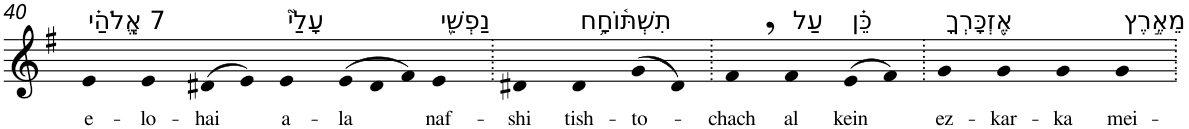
**kern	**text
*part1	*part1
*staff1	*staff1
*I"Piano	*
*I'Pno	*
!!LO:PB:g=z
*clefG2	*
*k[f#]	*
*G:	*
=40	=40
!LO:TX:a:t=7 אֱֽלֹהַ֗י	!
!	!LO:LY:b
4e	e-
!	!LO:LY:b
4e	-lo-
!	!LO:LY:b
(>8d#X	-hai
8e)	.
!LO:TX:a:t=עָלַי֮	!
!	!LO:LY:b
4e	a-
*Xtuplet	*
!	!LO:LY:b
(>12e	-la
12d#	.
12f#)	.
!LO:TX:a:t=נַפְשִׁ֪י	!
!	!LO:LY:b
4e	naf-
=41.	=41.
!	!LO:LY:b
4d#X	-shi
!LO:TX:a:t=תִשְׁתּ֫וֹחָ֥ח	!
!	!LO:LY:b
4d#	tish-
!	!LO:LY:b
(>8g	-to-
8d#)	.
=42.	=42.
!	!LO:LY:b
4f#,	-chach
!LO:TX:a:t=עַל	!
!	!LO:LY:b
4f#	al
!LO:TX:a:t=כֵּ֗ן	!
!	!LO:LY:b
(>8e	kein
8f#)	.
=43.	=43.
!LO:TX:a:t=אֶ֭זְכָּרְךָ	!
!	!LO:LY:b
4g	ez-
!	!LO:LY:b
4g	-kar-
!	!LO:LY:b
4g	-ka
!LO:TX:a:t=מֵאֶ֣רֶץ	!
!	!LO:LY:b
4g	mei-
=.	=.
*-	*-
